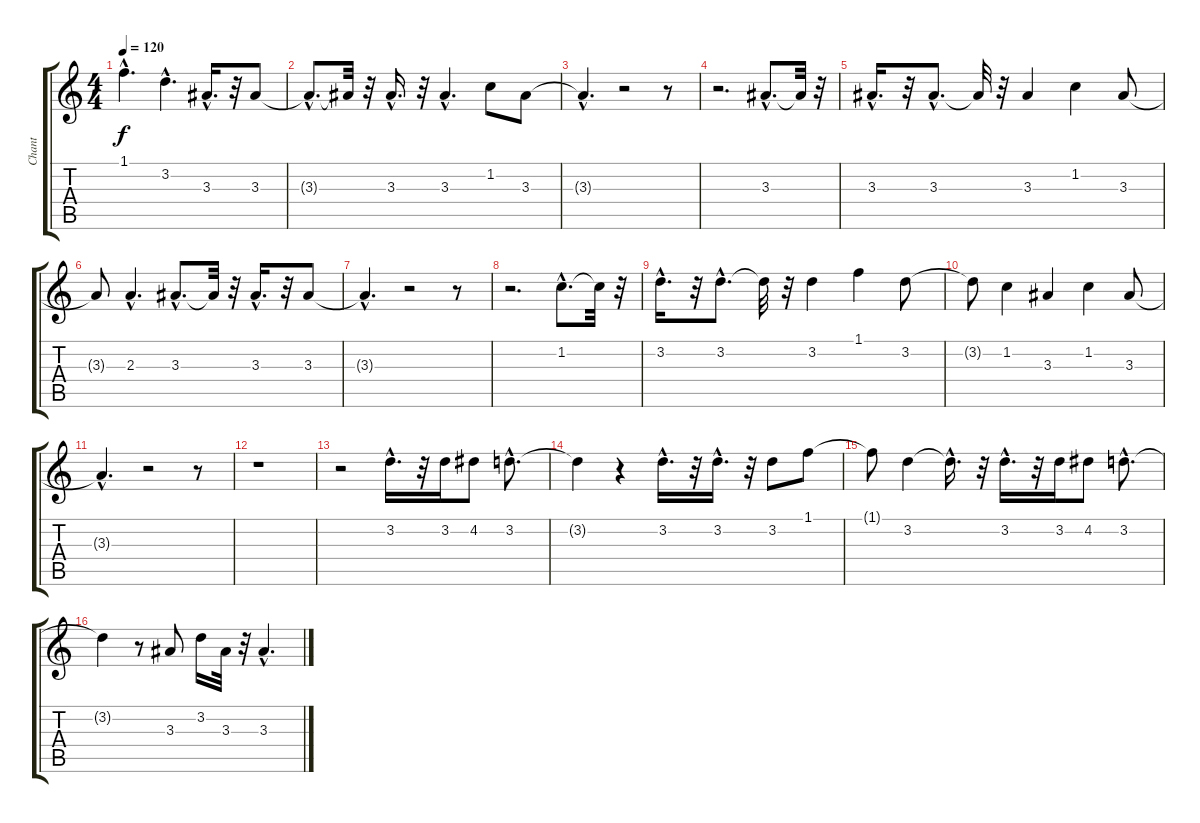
\track ("Chant" "Chant") {instrument acousticguitarsteel}
\staff {score tabs}
\tuning (E4 B3 G3 D3 A2 E2) {hide}
\ts (4 4)
\tempo 120
\clef g2
\ks c
1.1{hac t}.4{d dy f} 3.2{hac}.4{d} 3.3{hac}.16{d} r.32 3.3.8 |
3.3{hac t}.8{d} 3.3{t}.32 r.32 3.3{hac}.16{d} r.32 3.3{hac}.4{d} 1.2.8 3.3.8 |
3.3{hac t}.4{d} r.2 r.8 |
r.2{d} 3.3{hac}.8{d} 3.3{t}.32 r.32 |
3.3{hac}.16{d} r.32 3.3{hac}.8{d} 3.3{t}.32 r.32 3.3.4 1.2.4 3.3.8 |
3.3{t}.8 2.3{hac}.4{d} 3.3{hac}.8{d} 3.3{t}.32 r.32 3.3{hac}.16{d} r.32 3.3.8 |
3.3{hac t}.4{d} r.2 r.8 |
r.2{d} 1.2{hac}.8{d} 1.2{t}.32 r.32 |
3.2{hac}.16{d} r.32 3.2{hac}.8{d} 3.2{t}.32 r.32 3.2.4 1.1.4 3.2.8 |
3.2{t}.8 1.2.4 3.3.4 1.2.4 3.3.8 |
3.3{hac t}.4{d} r.2 r.8 |
r.1 |
r.2 3.2{hac}.16{d} r.32 3.2.16 4.2.8 3.2{hac}.8{d} |
3.2{t}.4 r.4 3.2{hac}.16{d} r.32 3.2{hac}.16{d} r.32 3.2.8 1.1.8 |
1.1{t}.8 3.2.4 3.2{hac t}.16{d} r.32 3.2{hac}.16{d} r.32 3.2.16 4.2.8 3.2{hac}.8{d} |
3.2{t}.4 r.8 3.3.8 3.2.16 3.3.32 r.32 3.3{hac}.4{d}
